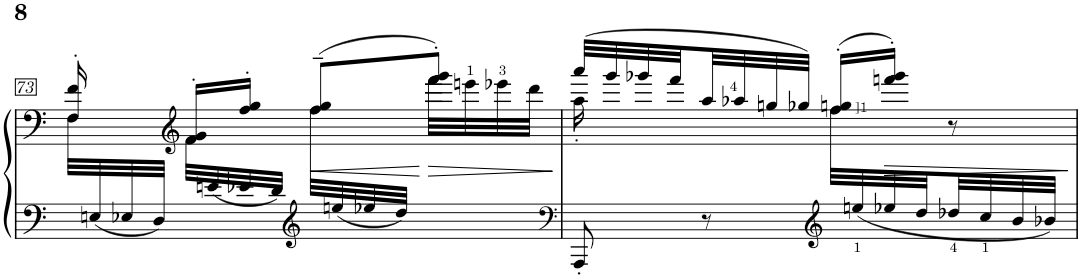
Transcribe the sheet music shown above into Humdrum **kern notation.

**kern	**kern	**dynam
*part1	*part1	*part1
*staff2	*staff1	*staff1/2
*I"VII	*	*
!!LO:PB:g=z
*clefF4	*clefF4	*
*k[]	*k[]	*
*M2/4	*M2/4	*
=73	=73	=73
*^	*^	*
32ryy	4ryy	16F/' 16f/'	32F\LLL	.
32En/	.	.	16.ryy	.
32E-X/	.	16ryy	.	.
32D/JJJ	.	.	.	.
*	*	*clefG2	*	*
32ryy	.	16f/' 16g/'LL	32f\LLL	.
32en/	.	.	16.ryy	.
32e-X/	.	16ff/' 16gg/'JJ	.	.
32d/JJJ	.	.	.	.
*clefG2	*	*	*	*
!	!	!	!	!LO:HP:b
32ryy	4ryy	(8ff/~ 8gg/~L	32ff\LLL	<
32een/	.	.	16.ryy	.
32ee-X/	.	.	.	.
32dd/JJJ	.	.	.	.
!	!	!	!	!LO:HP:b
8ryy	.	8fff/' 8ggg/'J)	32fffn\LLL	>
.	.	.	32eeen>\	.
.	.	.	32eee-X>\	.
.	.	.	32ddd\JJJ	.
*v	*v	*	*	*
*	*v	*v	*
.	.	[
=74	=74	=74
*clefF4	*	*
*	*^	*
*	*	*^	*
8AAA'/	(32aaa/LLL	16aa'\	4ryy	.
.	32ggg/	.	.	.
.	32ggg-X/	4..ryy	.	.
.	32fff/	.	.	.
8r	32aa/	.	.	.
.	32aa-X/	.	.	.
.	32ggn/	.	.	.
.	32gg-X/JJJ)	.	.	.
*clefG2	*	*	*	*
32ryy	(>16ff/'> 16ggn/'>LL	.	32ff\LLL	.
32een/	.	.	8..ryy	.
32ee-X/	16fffn/'> 16ggg-/'>JJ)	.	.	.
32dd/	.	.	.	.
32dd-X/	8r	.	.	.
32cc/	.	.	.	.
32b/	.	.	.	.
32b-X/JJJ	.	.	.	.
*	*v	*v	*v	*
.	.	]
=	=	=
*-	*-	*-
